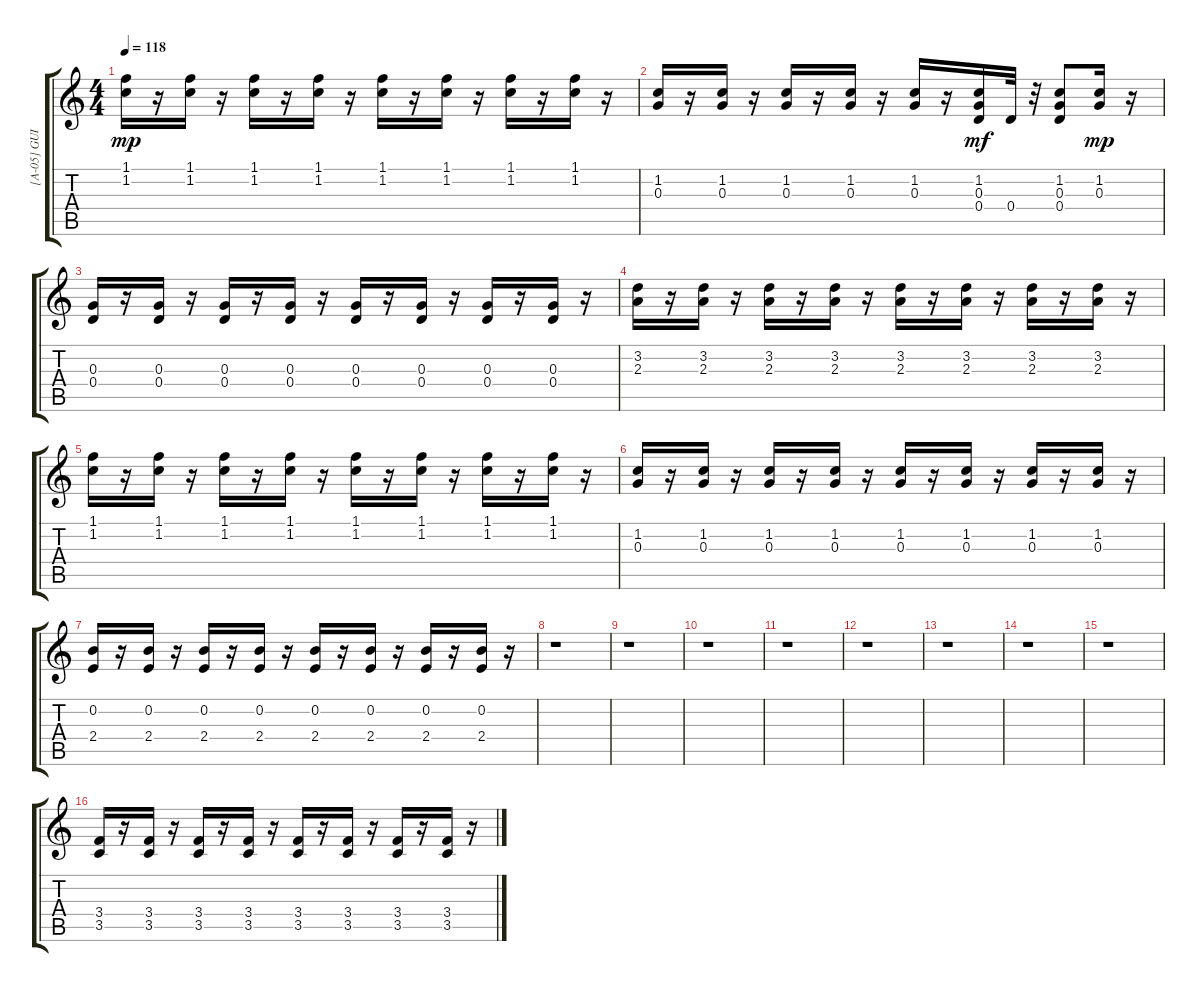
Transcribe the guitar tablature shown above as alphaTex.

\track ("[A-05] GUITER" "[A-05] GUI") {instrument overdrivenguitar}
\staff {score tabs}
\tuning (E4 B3 G3 D3 A2 E2) {hide}
\ts (4 4)
\tempo 118
\clef g2
\ks c
(1.1 1.2).16{dy mp} r.16 (1.1 1.2).16 r.16 (1.1 1.2).16 r.16 (1.1 1.2).16 r.16 (1.1 1.2).16 r.16 (1.1 1.2).16 r.16 (1.1 1.2).16 r.16 (1.1 1.2).16 r.16 |
(1.2 0.3).16 r.16 (1.2 0.3).16 r.16 (1.2 0.3).16 r.16 (1.2 0.3).16 r.16 (1.2 0.3).16 r.16 (1.2 0.3 0.4).16{dy mf} 0.4.32 r.32 (1.2 0.3 0.4).8 (1.2 0.3).16{dy mp} r.16 |
(0.3 0.4).16 r.16 (0.3 0.4).16 r.16 (0.3 0.4).16 r.16 (0.3 0.4).16 r.16 (0.3 0.4).16 r.16 (0.3 0.4).16 r.16 (0.3 0.4).16 r.16 (0.3 0.4).16 r.16 |
(3.2 2.3).16 r.16 (3.2 2.3).16 r.16 (3.2 2.3).16 r.16 (3.2 2.3).16 r.16 (3.2 2.3).16 r.16 (3.2 2.3).16 r.16 (3.2 2.3).16 r.16 (3.2 2.3).16 r.16 |
(1.1 1.2).16 r.16 (1.1 1.2).16 r.16 (1.1 1.2).16 r.16 (1.1 1.2).16 r.16 (1.1 1.2).16 r.16 (1.1 1.2).16 r.16 (1.1 1.2).16 r.16 (1.1 1.2).16 r.16 |
(1.2 0.3).16 r.16 (1.2 0.3).16 r.16 (1.2 0.3).16 r.16 (1.2 0.3).16 r.16 (1.2 0.3).16 r.16 (1.2 0.3).16 r.16 (1.2 0.3).16 r.16 (1.2 0.3).16 r.16 |
(0.2 2.4).16 r.16 (0.2 2.4).16 r.16 (0.2 2.4).16 r.16 (0.2 2.4).16 r.16 (0.2 2.4).16 r.16 (0.2 2.4).16 r.16 (0.2 2.4).16 r.16 (0.2 2.4).16 r.16 |
r.1 |
r.1 |
r.1 |
r.1 |
r.1 |
r.1 |
r.1 |
r.1 |
(3.4 3.5).16 r.16 (3.4 3.5).16 r.16 (3.4 3.5).16 r.16 (3.4 3.5).16 r.16 (3.4 3.5).16 r.16 (3.4 3.5).16 r.16 (3.4 3.5).16 r.16 (3.4 3.5).16 r.16
